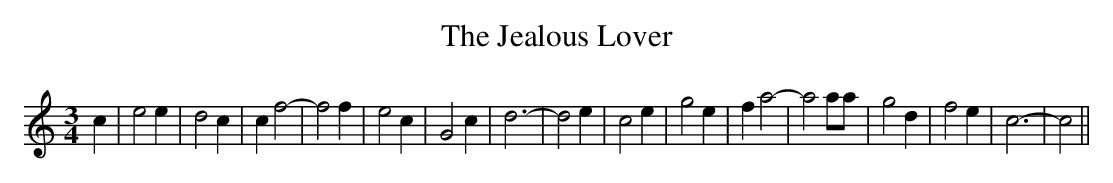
X:1
T:The Jealous Lover
M:3/4
L:1/2
K:C
 c/2| e e/2| d c/2| c/2 f-| f f/2| e c/2| G c/2| d3/2-| d e/2| c e/2|\
 g e/2| f/2 a-| a a/4a/4| g d/2| f e/2| c3/2-| c||
